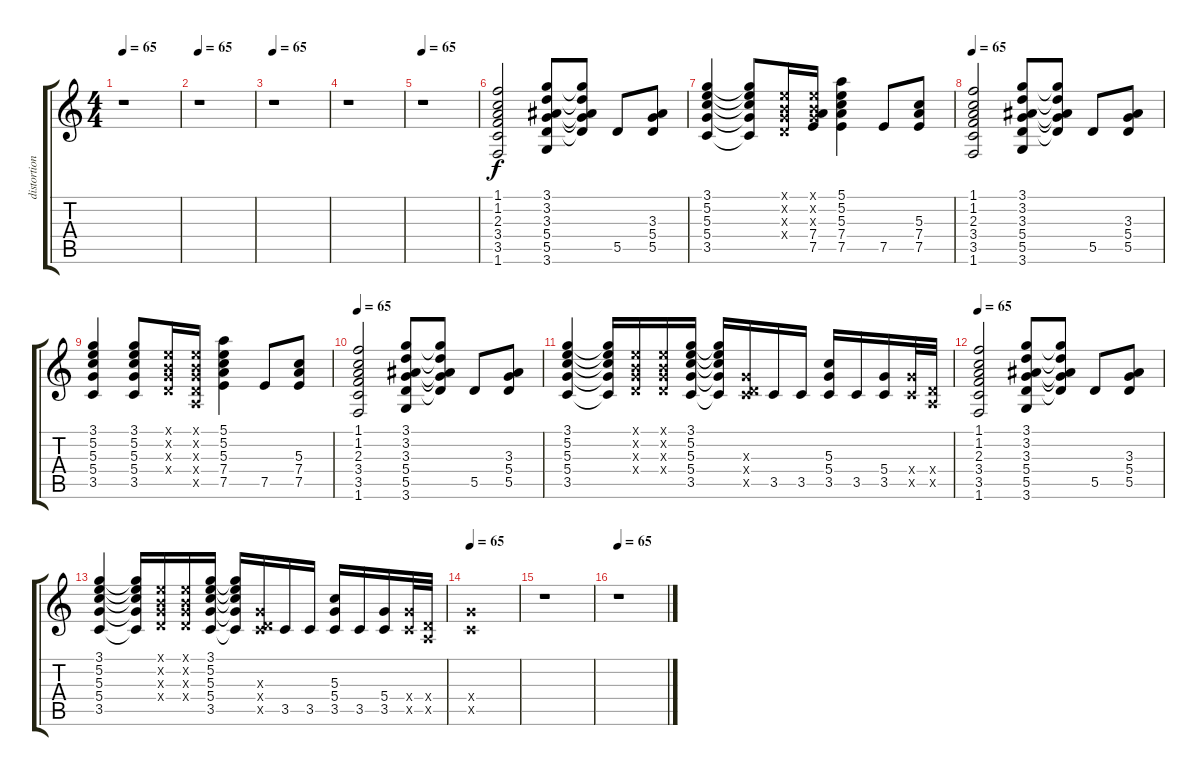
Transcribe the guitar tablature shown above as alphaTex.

\track ("distortion guitar" "distortion") {instrument distortionguitar}
\staff {score tabs}
\tuning (E4 B3 G3 D3 A2 E2) {hide}
\ts (4 4)
\tempo 65
\clef g2
\ks c
r.1{dy f} |
\tempo 65
r.1 |
\tempo 65
r.1 |
r.1 |
\tempo 65
r.1 |
(1.1 1.2 2.3 3.4 3.5 1.6).2 (3.1 3.2 3.3 5.4 5.5 3.6).8 (3.1{t} 3.2{t} 3.3{t} 5.4{t} 5.5{t}).8 5.5.8 (3.3 5.4 5.5).8 |
(3.1 5.2 5.3 5.4 3.5).4 (3.1{t} 5.2{t} 5.3{t} 5.4{t} 3.5{t}).8 (0.1{x} 0.2{x} 0.3{x} 0.4{x}).16 (0.1{x} 0.2{x} 0.3{x} 7.4 7.5).16 (5.1 5.2 5.3 7.4 7.5).4 7.5.8 (5.3 7.4 7.5).8 |
\tempo 65
(1.1 1.2 2.3 3.4 3.5 1.6).2 (3.1 3.2 3.3 5.4 5.5 3.6).8 (3.1{t} 3.2{t} 3.3{t} 5.4{t} 5.5{t}).8 5.5.8 (3.3 5.4 5.5).8 |
(3.1 5.2 5.3 5.4 3.5).4 (3.1 5.2 5.3 5.4 3.5).8 (0.1{x} 0.2{x} 0.3{x} 0.4{x}).16 (0.1{x} 0.2{x} 0.3{x} 0.4{x} 0.5{x}).16 (5.1 5.2 5.3 7.4 7.5).4 7.5.8 (5.3 7.4 7.5).8 |
\tempo 65
(1.1 1.2 2.3 3.4 3.5 1.6).2 (3.1 3.2 3.3 5.4 5.5 3.6).8 (3.1{t} 3.2{t} 3.3{t} 5.4{t} 5.5{t}).8 5.5.8 (3.3 5.4 5.5).8 |
(3.1 5.2 5.3 5.4 3.5).4 (3.1{t} 5.2{t} 5.3{t} 5.4{t} 3.5{t}).16 (0.1{x} 0.2{x} 0.3{x} 0.4{x}).16 (0.1{x} 0.2{x} 0.3{x} 0.4{x}).16 (3.1 5.2 5.3 5.4 3.5).16 (3.1{t} 5.2{t} 5.3{t} 5.4{t} 3.5{t}).16 (0.3{x} 0.4{x} 3.5{x}).16 3.5.16 3.5.16 (5.3 5.4 3.5).16 3.5.16 (5.4 3.5).16 (5.4{x} 3.5{x}).32 (0.4{x} 0.5{x}).32 |
\tempo 65
(1.1 1.2 2.3 3.4 3.5 1.6).2 (3.1 3.2 3.3 5.4 5.5 3.6).8 (3.1{t} 3.2{t} 3.3{t} 5.4{t} 5.5{t}).8 5.5.8 (3.3 5.4 5.5).8 |
(3.1 5.2 5.3 5.4 3.5).4 (3.1{t} 5.2{t} 5.3{t} 5.4{t} 3.5{t}).16 (0.1{x} 0.2{x} 0.3{x} 0.4{x}).16 (0.1{x} 0.2{x} 0.3{x} 0.4{x}).16 (3.1 5.2 5.3 5.4 3.5).16 (3.1{t} 5.2{t} 5.3{t} 5.4{t} 3.5{t}).16 (0.3{x} 0.4{x} 3.5{x}).16 3.5.16 3.5.16 (5.3 5.4 3.5).16 3.5.16 (5.4 3.5).16 (5.4{x} 3.5{x}).32 (0.4{x} 0.5{x}).32 |
\tempo 65
(5.4{x} 3.5{x}).1 |
r.1 |
\tempo 65
r.1
